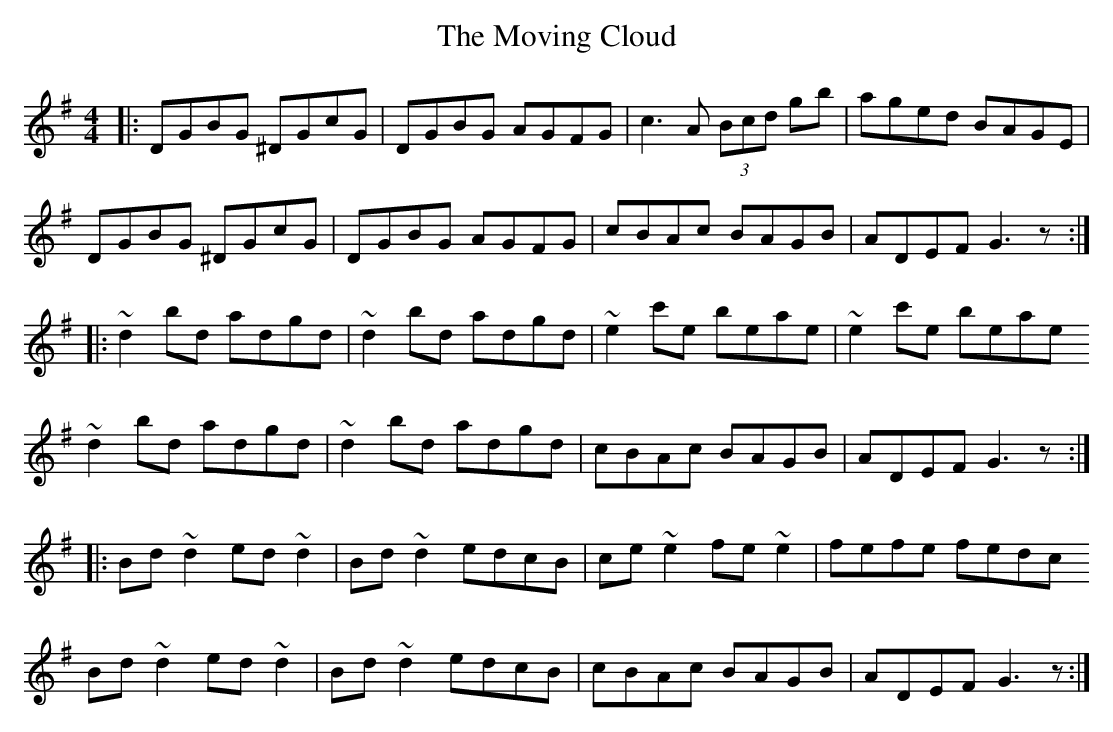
X:1
T:The Moving Cloud
M:4/4
L:1/8
K:G
|: DGBG ^DGcG | DGBG AGFG | c3A (3Bcd gb | aged BAGE |
DGBG ^DGcG | DGBG AGFG | cBAc BAGB | ADEF G3z ::
~d2 bd adgd | ~d2 bd adgd | ~e2 c'e beae | ~e2 c'e beae
~d2 bd adgd | ~d2 bd adgd| cBAc BAGB | ADEF G3z ::
Bd~d2 ed~d2 | Bd~d2 edcB | ce~e2 fe~e2 | fefe fedc
Bd~d2 ed~d2 | Bd~d2 edcB | cBAc BAGB | ADEF G3z :|
